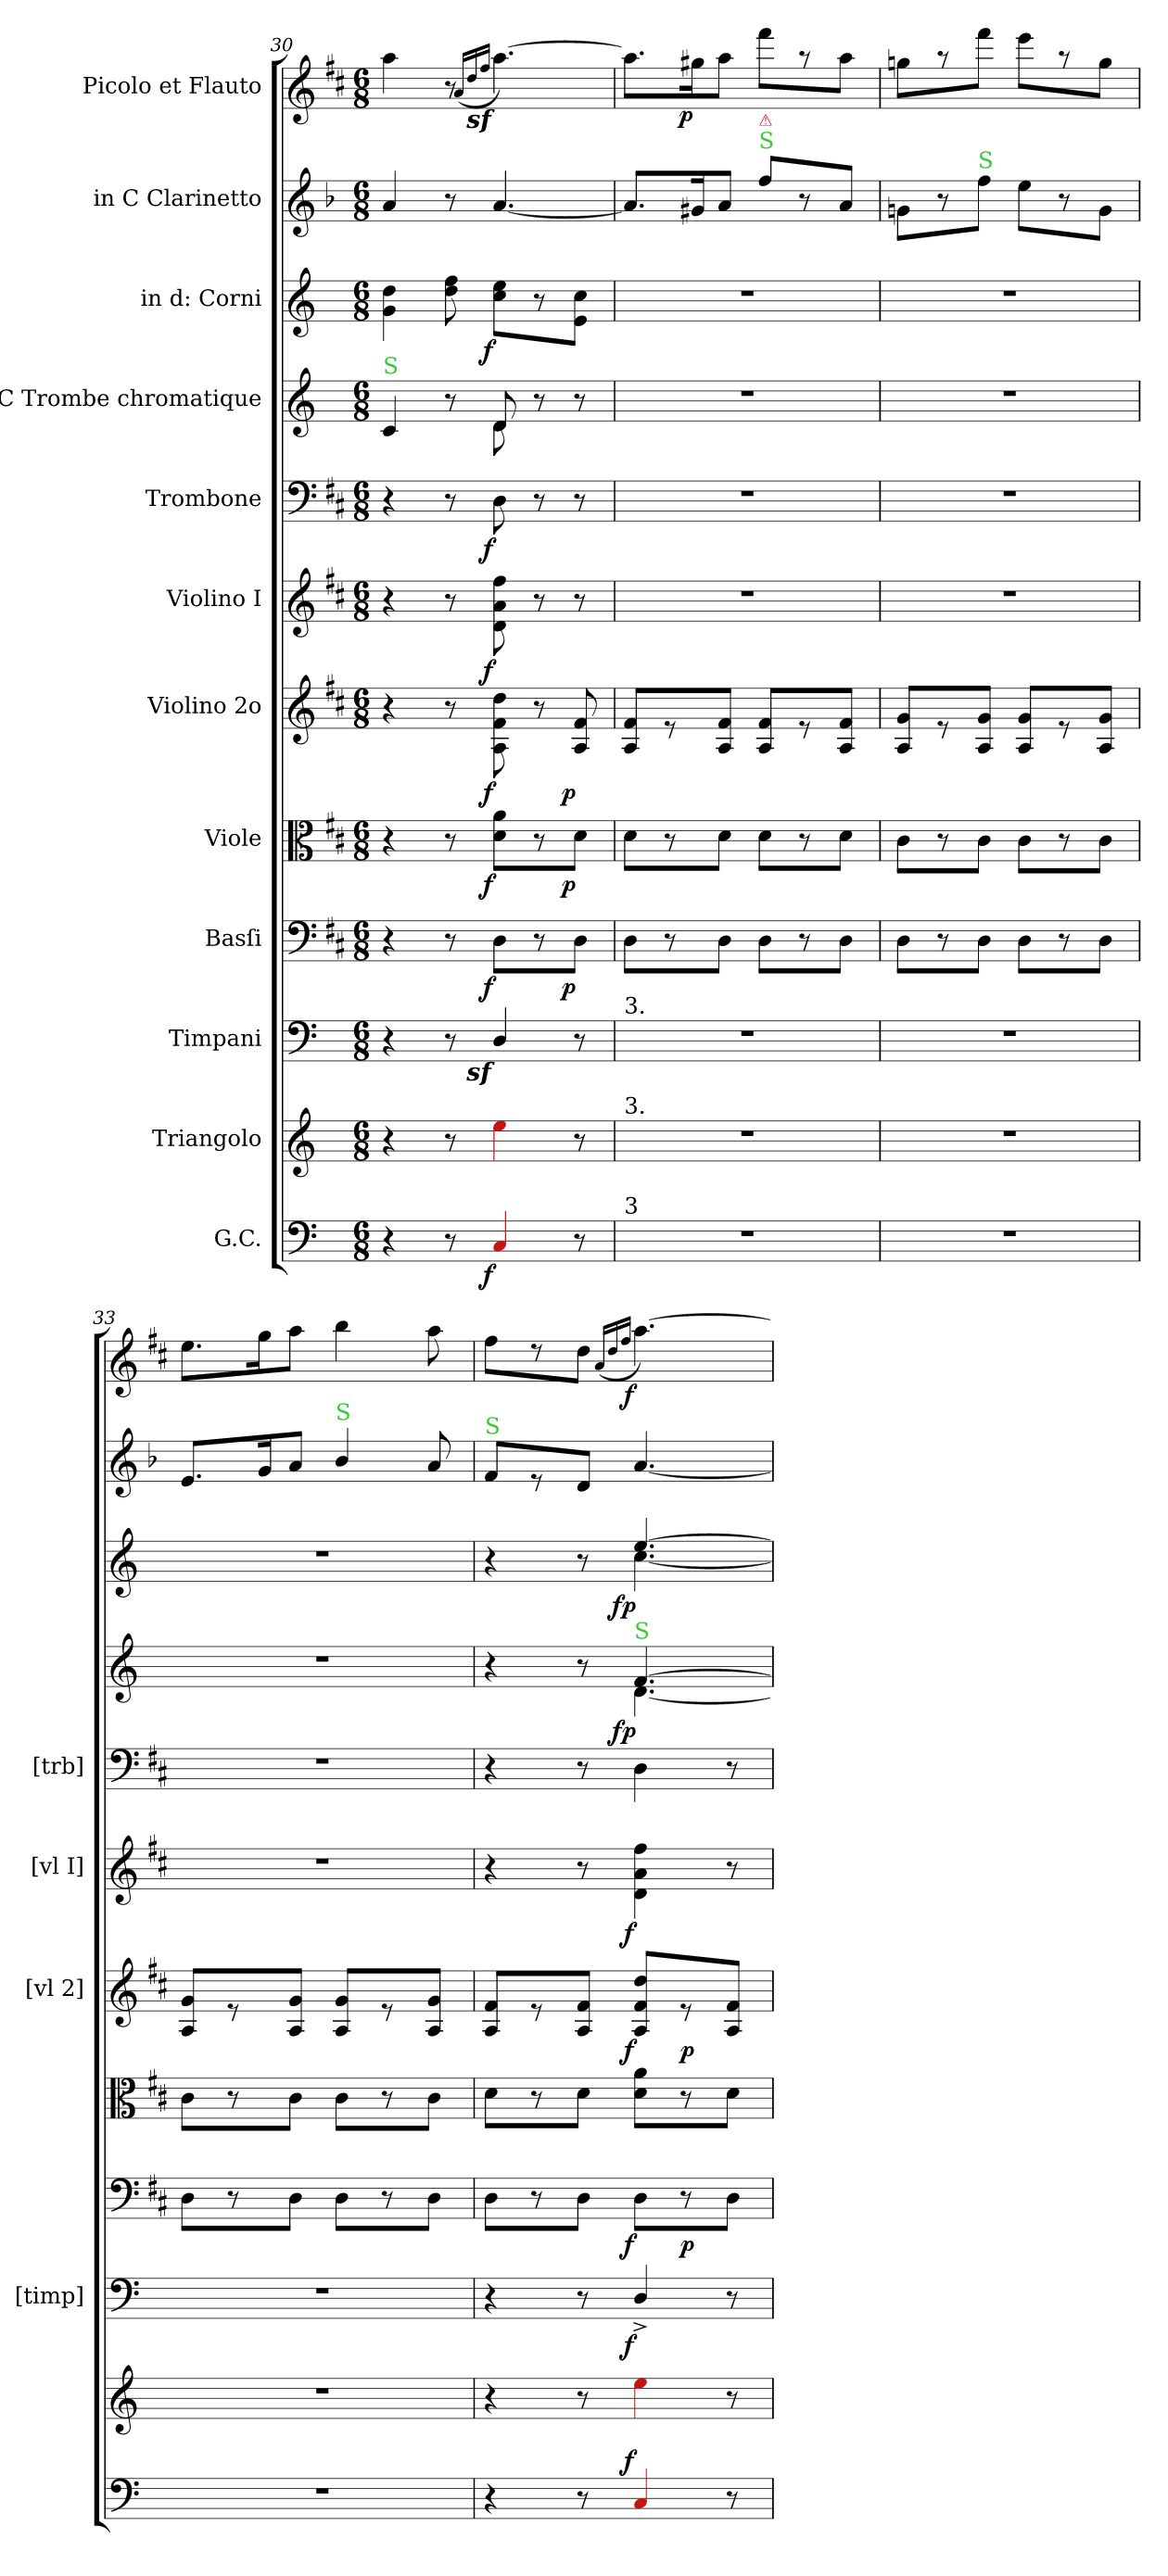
**kern	**dynam	**kern	**kern	**dynam	**kern	**dynam	**kern	**dynam	**kern	**dynam	**kern	**dynam	**kern	**dynam	**kern	**dynam	**kern	**dynam	**kern	**kern	**dynam
*part12	*part12	*part11	*part10	*part10	*part9	*part9	*part8	*part8	*part7	*part7	*part6	*part6	*part5	*part5	*part4	*part4	*part3	*part3	*part2	*part1	*part1
*staff12	*staff12	*staff11	*staff10	*staff10	*staff9	*staff9	*staff8	*staff8	*staff7	*staff7	*staff6	*staff6	*staff5	*staff5	*staff4	*staff4	*staff3	*staff3	*staff2	*staff1	*staff1
*I"G.C.	*	*I"Triangolo	*I"Timpani	*	*I"Basſi	*	*I"Viole	*	*I"Violino 2o	*	*I"Violino I	*	*I"Trombone	*	*I"in C Trombe chromatique	*	*I"in d: Corni	*	*I"in C Clarinetto	*I"Picolo et Flauto	*
*	*	*	*I'[timp]	*	*	*	*	*	*I'[vl 2]	*	*I'[vl I]	*	*I'[trb]	*	*	*	*	*	*	*	*
*clefF4	*	*clefG2	*clefF4	*	*clefF4	*	*clefC3	*	*clefG2	*	*clefG2	*	*clefF4	*	*clefG2	*	*clefG2	*	*clefG2	*clefG2	*
*	*	*	*	*	*	*	*	*	*	*	*	*	*	*	*	*	*ITrd6c10	*	*	*	*
*k[]	*	*k[]	*k[]	*	*k[f#c#]	*	*k[f#c#]	*	*k[f#c#]	*	*k[f#c#]	*	*k[f#c#]	*	*k[]	*	*k[f#c#]	*	*k[b-]	*k[f#c#]	*
*M6/8	*	*M6/8	*M6/8	*	*M6/8	*	*M6/8	*	*M6/8	*	*M6/8	*	*M6/8	*	*M6/8	*	*M6/8	*	*M6/8	*M6/8	*
=30	=30	=30	=30	=30	=30	=30	=30	=30	=30	=30	=30	=30	=30	=30	=30	=30	=30	=30	=30	=30	=30
*	*	*	*	*	*	*	*	*	*	*	*	*	*	*	*^	*	*	*	*	*	*
!	!	!	!	!	!	!	!	!	!	!	!	!	!	!	!LO:TX:a:color=limegreen:t=S	!	!	!	!	!	!	!
4r	.	4r	4r	.	4r	.	4r	.	4r	.	4r	.	4r	.	4c/	4.ryy	.	4A\ 4e\	.	4a/	4aa\	.
8r	.	8r	8r	.	8r	.	8r	.	8r	.	8r	.	8r	.	8r	.	.	8e\ 8g\	.	8r	8r	.
.	.	.	.	.	.	.	.	.	.	.	.	.	.	.	.	.	.	.	.	.	(16qqa/LL	.
.	.	.	.	.	.	.	.	.	.	.	.	.	.	.	.	.	.	.	.	.	16qqdd/	.
.	.	.	.	.	.	.	.	.	.	.	.	.	.	.	.	.	.	.	.	.	16qqff#/JJ	.
!	!LO:DY:rj	!	!LO:DY:rj	!	!	!LO:DY:rj	!	!LO:DY:rj	!	!LO:DY:rj	!	!LO:DY:rj	!	!LO:DY:rj	!	!	!	!	!LO:DY:rj	!	!LO:DY:rj	!
4Ra/	f	4Ree\	4Dz/	.	8D\L	f	8d\ 8a\L	f	8A\ 8f#\ 8dd\	f	8d\ 8a\ 8ff#\	f	8D\	f	8d/	8d\	.	8d\ 8f#\L	f	[4.a/	[4.aaz\)	.
.	.	.	.	.	8r	.	8r	.	8r	.	8r	.	8r	.	8r	4ryy	.	8r	.	.	.	.
!	!	!	!	!	!	!LO:DY:rj	!	!LO:DY:rj	!	!LO:DY:rj	!	!	!	!	!	!	!	!	!	!	!	!
8r	.	8r	8r	.	8D\J	p	8d\J	p	8A/ 8f#/	p	8r	.	8r	.	8r	.	.	8F#\ 8d\J	.	.	.	.
*	*	*	*	*	*	*	*	*	*	*	*	*	*	*	*v	*v	*	*	*	*	*	*
=31	=31	=31	=31	=31	=31	=31	=31	=31	=31	=31	=31	=31	=31	=31	=31	=31	=31	=31	=31	=31	=31
!	!	!	!LO:TX:a:t=3.	!	!	!	!	!	!	!	!	!	!	!	!	!	!	!	!	!	!
!	!	!LO:TX:a:t=3.	!	!	!	!	!	!	!	!	!	!	!	!	!	!	!	!	!	!	!
!LO:TX:a:t=3	!	!	!	!	!	!	!	!	!	!	!	!	!	!	!	!	!	!	!	!	!
2.r	.	2.r	2.r	.	8D\L	.	8d\L	.	8A/ 8f#/L	.	2.r	.	2.r	.	2.r	.	2.r	.	8.a/L]	8.aa\L]	.
.	.	.	.	.	8r	.	8r	.	8r	.	.	.	.	.	.	.	.	.	.	.	.
!	!	!	!	!	!	!	!	!	!	!	!	!	!	!	!	!	!	!	!	!	!LO:DY:rj
.	.	.	.	.	.	.	.	.	.	.	.	.	.	.	.	.	.	.	16g#X/K	16gg#X\K	p
.	.	.	.	.	8D\J	.	8d\J	.	8A/ 8f#/J	.	.	.	.	.	.	.	.	.	8a/J	8aa\J	.
!	!	!	!	!	!	!	!	!	!	!	!	!	!	!	!	!	!	!	!LO:TX:a:color=limegreen:t=S	!	!
!	!	!	!	!	!	!	!	!	!	!	!	!	!	!	!	!	!	!	!LO:TX:a:color=crimson:t=⚠	!	!
.	.	.	.	.	8D\L	.	8d\L	.	8A/ 8f#/L	.	.	.	.	.	.	.	.	.	8ff\L	8fff#\L	.
.	.	.	.	.	8r	.	8r	.	8r	.	.	.	.	.	.	.	.	.	8r	8r	.
.	.	.	.	.	8D\J	.	8d\J	.	8A/ 8f#/J	.	.	.	.	.	.	.	.	.	8a/J	8aa\J	.
=32	=32	=32	=32	=32	=32	=32	=32	=32	=32	=32	=32	=32	=32	=32	=32	=32	=32	=32	=32	=32	=32
2.r	.	2.r	2.r	.	8D\L	.	8c#\L	.	8A/ 8g/L	.	2.r	.	2.r	.	2.r	.	2.r	.	8gn\L	8ggn\L	.
.	.	.	.	.	8r	.	8r	.	8r	.	.	.	.	.	.	.	.	.	8r	8r	.
!	!	!	!	!	!	!	!	!	!	!	!	!	!	!	!	!	!	!	!LO:TX:a:color=limegreen:t=S	!	!
.	.	.	.	.	8D\J	.	8c#\J	.	8A/ 8g/J	.	.	.	.	.	.	.	.	.	8ff\J	8fff#\J	.
.	.	.	.	.	8D\L	.	8c#\L	.	8A/ 8g/L	.	.	.	.	.	.	.	.	.	8ee\L	8eee\L	.
.	.	.	.	.	8r	.	8r	.	8r	.	.	.	.	.	.	.	.	.	8r	8r	.
.	.	.	.	.	8D\J	.	8c#\J	.	8A/ 8g/J	.	.	.	.	.	.	.	.	.	8g\J	8gg\J	.
=33	=33	=33	=33	=33	=33	=33	=33	=33	=33	=33	=33	=33	=33	=33	=33	=33	=33	=33	=33	=33	=33
2.r	.	2.r	2.r	.	8D\L	.	8c#\L	.	8A/ 8g/L	.	2.r	.	2.r	.	2.r	.	2.r	.	8.e/L	8.ee\L	.
.	.	.	.	.	8r	.	8r	.	8r	.	.	.	.	.	.	.	.	.	.	.	.
.	.	.	.	.	.	.	.	.	.	.	.	.	.	.	.	.	.	.	16g/K	16gg\K	.
.	.	.	.	.	8D\J	.	8c#\J	.	8A/ 8g/J	.	.	.	.	.	.	.	.	.	8a/J	8aa\J	.
!	!	!	!	!	!	!	!	!	!	!	!	!	!	!	!	!	!	!	!LO:TX:a:color=limegreen:t=S	!	!
.	.	.	.	.	8D\L	.	8c#\L	.	8A/ 8g/L	.	.	.	.	.	.	.	.	.	4b-/	4bb\	.
.	.	.	.	.	8r	.	8r	.	8r	.	.	.	.	.	.	.	.	.	.	.	.
.	.	.	.	.	8D\J	.	8c#\J	.	8A/ 8g/J	.	.	.	.	.	.	.	.	.	8a/	8aa\	.
=34	=34	=34	=34	=34	=34	=34	=34	=34	=34	=34	=34	=34	=34	=34	=34	=34	=34	=34	=34	=34	=34
*	*	*	*	*	*	*	*	*	*	*	*	*	*	*	*^	*	*^	*	*	*	*
!	!	!	!	!	!	!	!	!	!	!	!	!	!	!	!	!	!	!	!	!	!LO:TX:a:color=limegreen:t=S	!	!
4r	.	4r	4r	.	8D\L	.	8d\L	.	8A/ 8f#/L	.	4r	.	4r	.	4r	4.ryy	.	4r	4.ryy	.	8f/L	8ff#\L	.
.	.	.	.	.	8r	.	8r	.	8r	.	.	.	.	.	.	.	.	.	.	.	8r	8r	.
8r	.	8r	8r	.	8D\J	.	8d\J	.	8A/ 8f#/J	.	8r	.	8r	.	8r	.	.	8r	.	.	8d/J	8dd\J	.
.	.	.	.	.	.	.	.	.	.	.	.	.	.	.	.	.	.	.	.	.	.	(16qqa/LL	.
.	.	.	.	.	.	.	.	.	.	.	.	.	.	.	.	.	.	.	.	.	.	16qqdd/	.
.	.	.	.	.	.	.	.	.	.	.	.	.	.	.	.	.	.	.	.	.	.	16qqff#/JJ	.
!	!	!	!	!	!	!	!	!	!	!	!	!	!	!	!LO:TX:a:color=limegreen:t=S	!	!	!	!	!	!	!	!
!	!LO:DY:a:rj	!	!	!LO:DY:rj	!	!LO:DY:rj	!	!	!	!LO:DY:rj	!	!LO:DY:rj	!	!	!	!	!LO:DY:rj	!	!	!LO:DY:rj	!	!	!LO:DY:rj
4Ra/	f	4Ree\	4D^/	f	8D\L	f	8d\ 8a\L	.	8A/ 8f#/ 8dd/L	f	4d\ 4a\ 4ff#\	f	4D\	.	[4.f/	[4.d\	fp	[4.f#/	[4.d\	fp	[4.a/	[4.aa\)	f
.	.	.	.	.	8r	p	8r	.	8r	p	.	.	.	.	.	.	.	.	.	.	.	.	.
8r	.	8r	8r	.	8D\J	.	8d\J	.	8A/ 8f#/J	.	8r	.	8r	.	.	.	.	.	.	.	.	.	.
*	*	*	*	*	*	*	*	*	*	*	*	*	*	*	*v	*v	*	*	*	*	*	*	*
*	*	*	*	*	*	*	*	*	*	*	*	*	*	*	*	*	*v	*v	*	*	*	*
=	=	=	=	=	=	=	=	=	=	=	=	=	=	=	=	=	=	=	=	=	=
*-	*-	*-	*-	*-	*-	*-	*-	*-	*-	*-	*-	*-	*-	*-	*-	*-	*-	*-	*-	*-	*-
